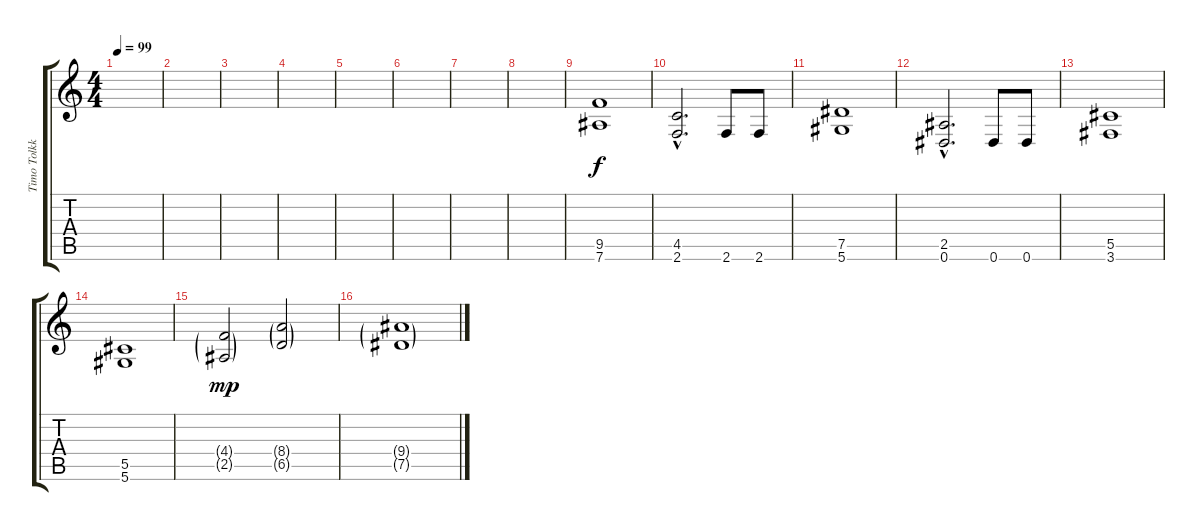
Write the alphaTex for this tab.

\track ("Timo Tolkki" "Timo Tolkk") {instrument distortionguitar}
\staff {score tabs}
\tuning (Eb4 Bb3 Gb3 Db3 Ab2 Eb2) {hide}
\ts (4 4)
\tempo 99
\clef g2
\ks c
|
|
|
|
|
|
|
|
(9.5 7.6).1 |
(4.5{hac} 2.6{hac}).2{d} 2.6.8 2.6.8 |
(7.5 5.6).1 |
(2.5{hac} 0.6{hac}).2{d} 0.6.8 0.6.8 |
(5.5 3.6).1 |
(5.5 5.6).1 |
(4.4{g} 2.5{g}).2{dy mp} (8.4{g} 6.5{g}).2 |
(9.4{g} 7.5{g}).1
